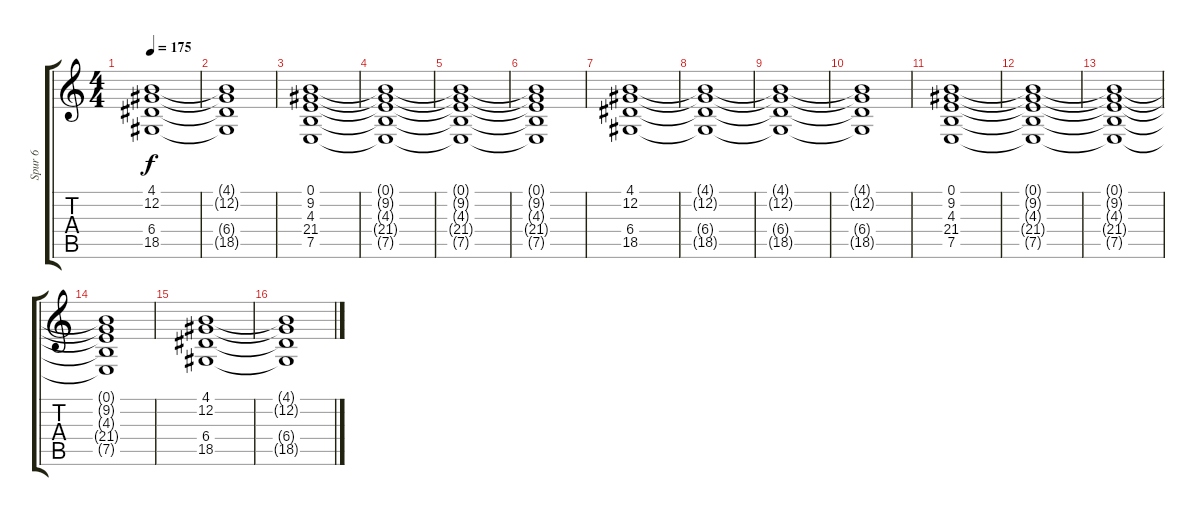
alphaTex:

\track ("Spur 6" "Spur 6") {instrument choiraahs}
\staff {score tabs}
\tuning (E4 B3 G3 D3 A2 E2) {hide}
\ts (4 4)
\tempo 175
\clef g2
\ks c
(4.1{t} 12.2{t} 6.4{t} 18.5{t}).1{dy f} |
(4.1{t} 12.2{t} 6.4{t} 18.5{t}).1 |
(0.1 9.2 4.3 21.4 7.5).1 |
(0.1{t} 9.2{t} 4.3{t} 21.4{t} 7.5{t}).1 |
(0.1{t} 9.2{t} 4.3{t} 21.4{t} 7.5{t}).1 |
(0.1{t} 9.2{t} 4.3{t} 21.4{t} 7.5{t}).1 |
(4.1 12.2 6.4 18.5).1 |
(4.1{t} 12.2{t} 6.4{t} 18.5{t}).1 |
(4.1{t} 12.2{t} 6.4{t} 18.5{t}).1 |
(4.1{t} 12.2{t} 6.4{t} 18.5{t}).1 |
(0.1 9.2 4.3 21.4 7.5).1 |
(0.1{t} 9.2{t} 4.3{t} 21.4{t} 7.5{t}).1 |
(0.1{t} 9.2{t} 4.3{t} 21.4{t} 7.5{t}).1 |
(0.1{t} 9.2{t} 4.3{t} 21.4{t} 7.5{t}).1 |
(4.1 12.2 6.4 18.5).1 |
(4.1{t} 12.2{t} 6.4{t} 18.5{t}).1
